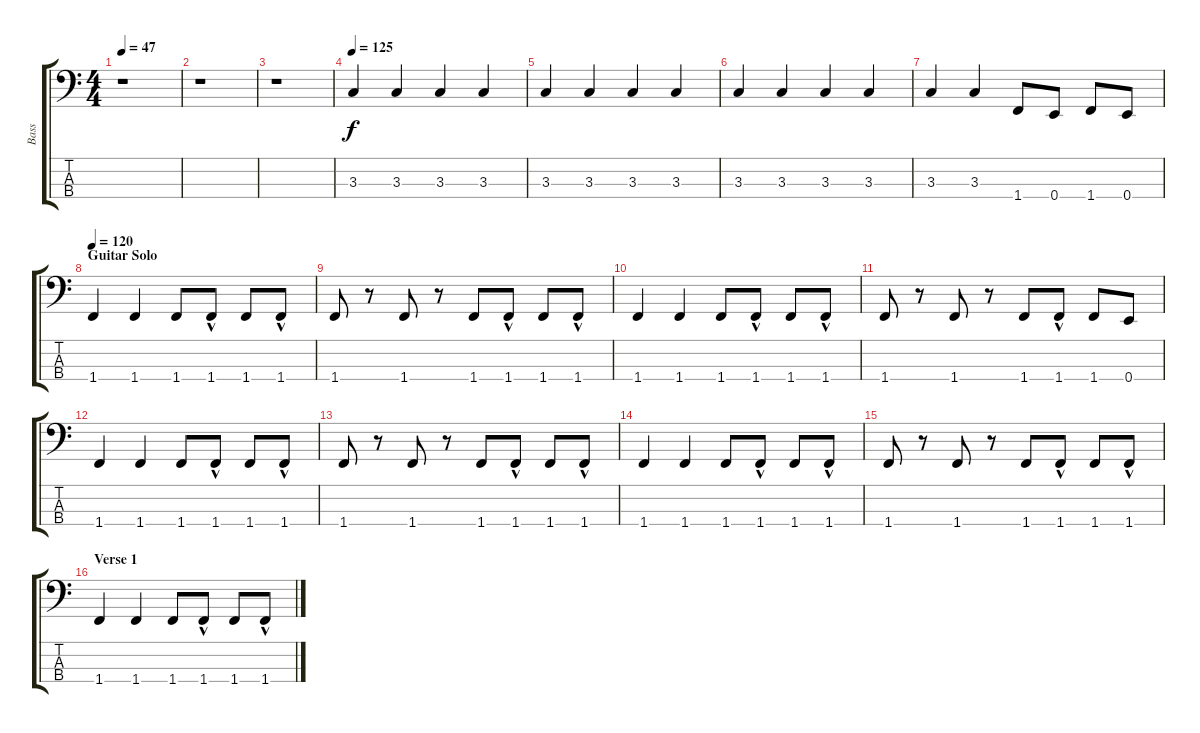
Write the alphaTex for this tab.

\track ("Bass" "Bass") {instrument electricbasspick}
\staff {score tabs}
\tuning (G2 D2 A1 E1) {hide}
\ts (4 4)
\tempo 47
\clef f4
\ks c
r.1{dy f} |
r.1 |
r.1 |
\tempo 125
3.3.4{volume 13} 3.3.4 3.3.4 3.3.4 |
3.3.4 3.3.4 3.3.4 3.3.4 |
3.3.4 3.3.4 3.3.4 3.3.4 |
3.3.4 3.3.4 1.4.8 0.4.8 1.4.8 0.4.8 |
\section ("" "Guitar Solo")
\tempo 120
1.4.4 1.4.4 1.4.8 1.4{hac}.8 1.4.8 1.4{hac}.8 |
1.4.8 r.8 1.4.8 r.8 1.4.8 1.4{hac}.8 1.4.8 1.4{hac}.8 |
1.4.4 1.4.4 1.4.8 1.4{hac}.8 1.4.8 1.4{hac}.8 |
1.4.8 r.8 1.4.8 r.8 1.4.8 1.4{hac}.8 1.4.8 0.4.8 |
1.4.4 1.4.4 1.4.8 1.4{hac}.8 1.4.8 1.4{hac}.8 |
1.4.8 r.8 1.4.8 r.8 1.4.8 1.4{hac}.8 1.4.8 1.4{hac}.8 |
1.4.4 1.4.4 1.4.8 1.4{hac}.8 1.4.8 1.4{hac}.8 |
1.4.8 r.8 1.4.8 r.8 1.4.8 1.4{hac}.8 1.4.8 1.4{hac}.8 |
\section ("" "Verse 1")
1.4.4 1.4.4 1.4.8 1.4{hac}.8 1.4.8 1.4{hac}.8
